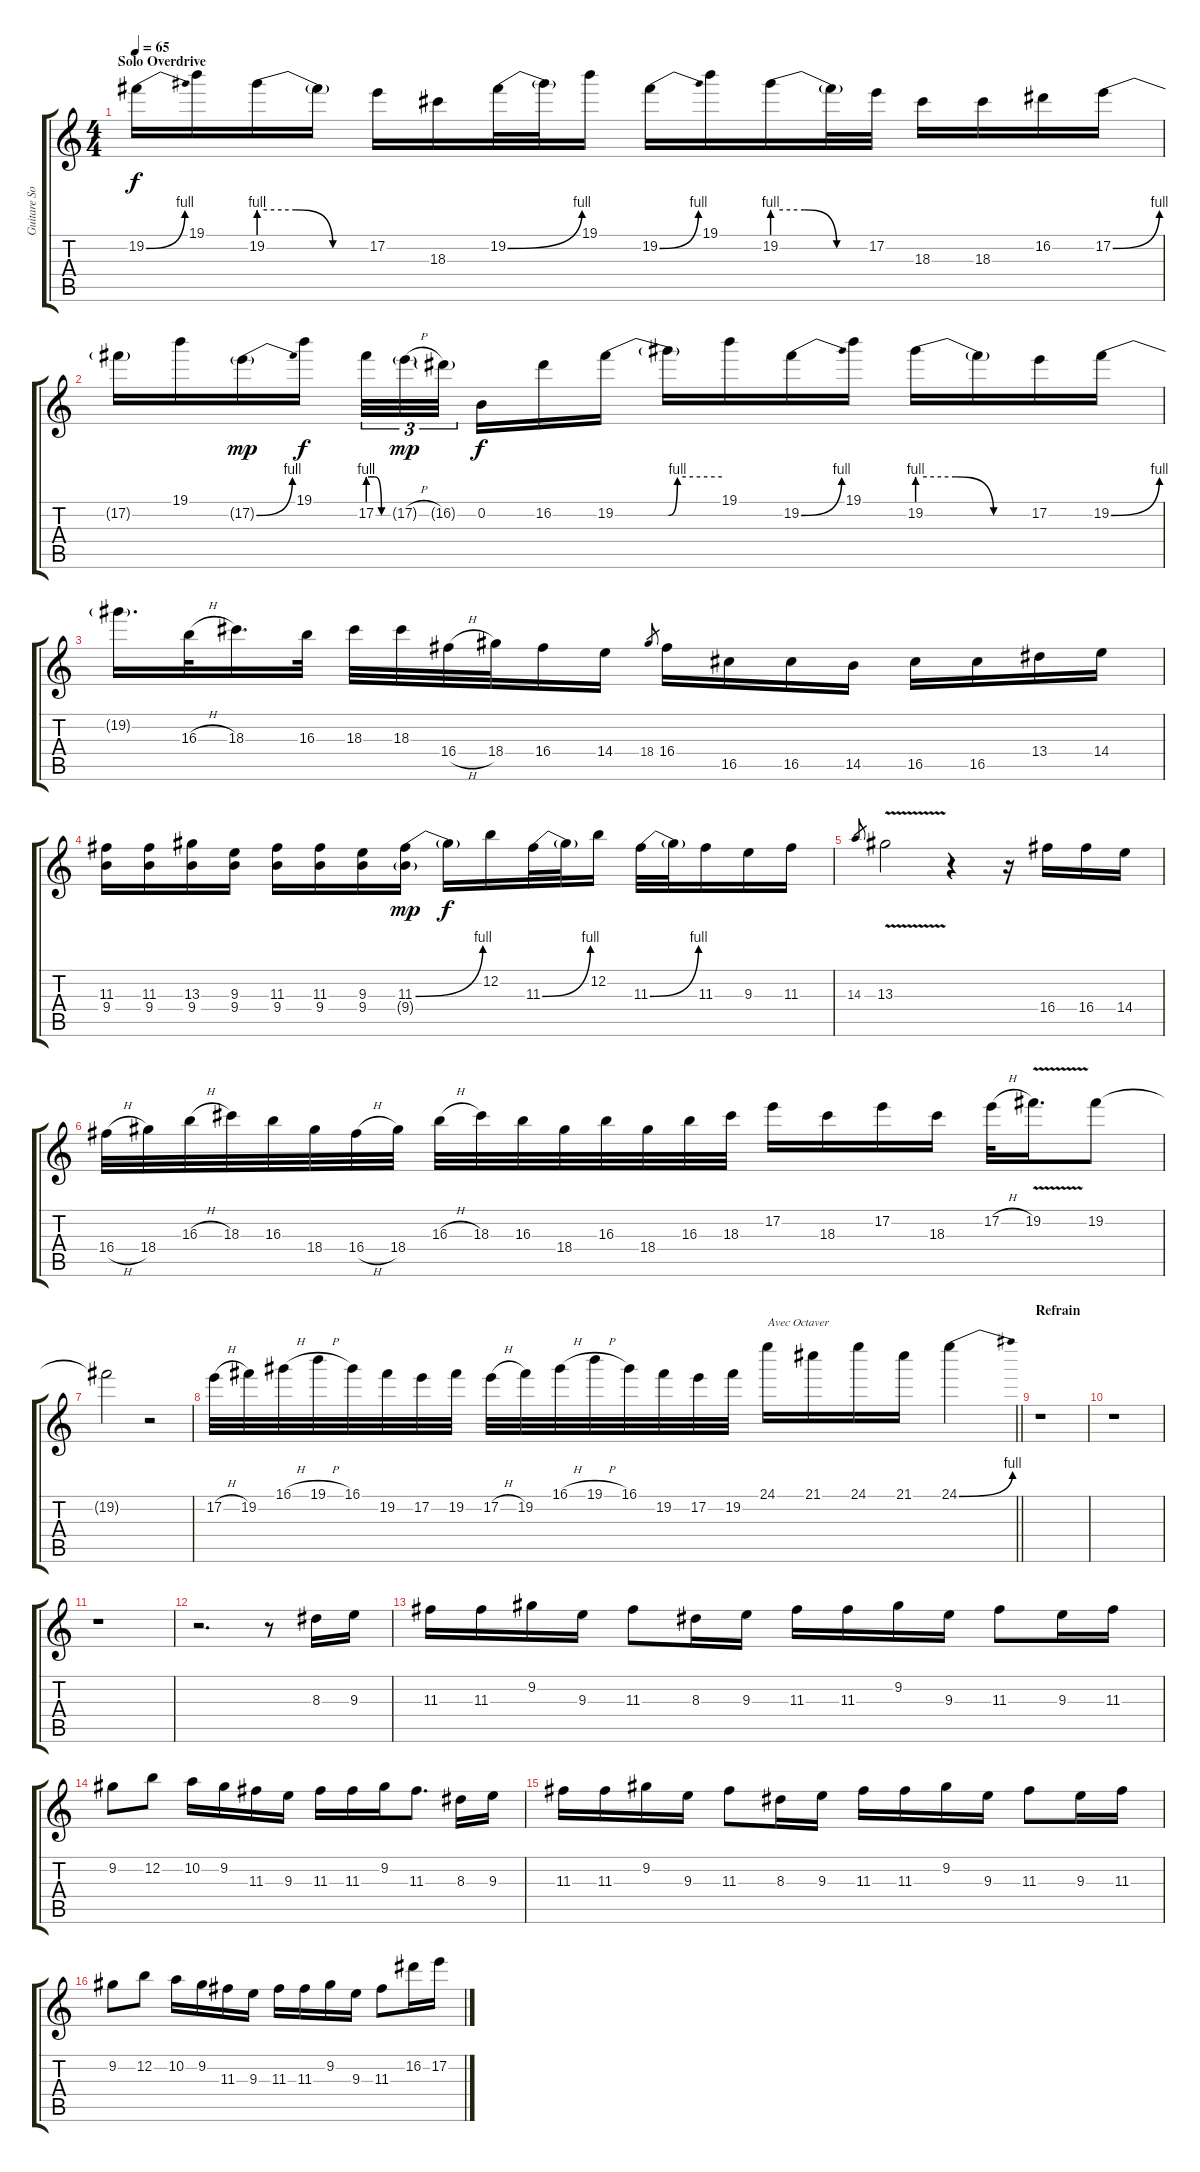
\track ("Guitare Solo 2" "Guitare So") {instrument overdrivenguitar}
\staff {score tabs}
\tuning (E4 B3 G3 D3 A2 E2) {hide}
\ts (4 4)
\section ("" "Solo Overdrive")
\tempo 65
\clef g2
\ks c
19.2{be (bend 0 0 60 4)}.16{dy f} 19.1.16 19.2{be (custom 0 4 20 4 40 0 60 0)}.16 19.2{t}.16 17.2.16 18.3.16 19.2{be (bend 0 0 60 4)}.32 19.2{t}.32 19.1.16 19.2{be (bend 0 0 60 4)}.16 19.1.16 19.2{be (custom 0 4 20 4 40 0 60 0)}.16 19.2{t}.32 17.2.32 18.3.16 18.3.16 16.2.16 17.2{be (bend 0 0 60 4)}.16 |
17.2{t}.16 19.1.16 17.2{be (bend 0 0 60 4) g}.16{dy mp} 19.1.16{dy f} 17.2{be (custom 0 4 20 4 40 0 60 0)}.32{tu (3 2)} 17.2{h g}.32{tu (3 2) dy mp} 16.2{g}.32{tu (3 2) beam splitsecondary} 0.2.16{dy f} 16.2.16 19.2{be (custom 0 0 30 0 35 4 60 4)}.16 19.2{t}.16 19.1.16 19.2{be (bend 0 0 60 4)}.16 19.1.16 19.2{be (custom 0 4 20 4 40 0 60 0)}.16 19.2{t}.16 17.2.16 19.2{be (bend 0 0 60 4)}.16 |
19.2{t}.16{d} 16.3{h}.32 18.3.16{d} 16.3.32 18.3.32 18.3.32 16.4{h}.32 18.4.32 16.4.16 14.4.16 18.4.8{gr} 16.4.16 16.5.16 16.5.16 14.5.16 16.5.16 16.5.16 13.4.16 14.4.16 |
(11.3 9.4).16 (11.3 9.4).16 (13.3 9.4).16 (9.3 9.4).16 (11.3 9.4).16 (11.3 9.4).16 (9.3 9.4).16 (11.3{be (bend 0 0 60 4)} 9.4{g}).16{dy mp} 11.3{t}.16{dy f} 12.2.16 11.3{be (bend 0 0 60 4)}.32 11.3{t}.32 12.2.16 11.3{be (bend 0 0 60 4)}.32 11.3{t}.32 11.3.16 9.3.16 11.3.16 |
14.3.8{gr} 13.3{v}.2 r.4 r.16 16.4.16 16.4.16 14.4.16 |
16.4{h}.32 18.4.32 16.3{h}.32 18.3.32 16.3.32 18.4.32 16.4{h}.32 18.4.32 16.3{h}.32 18.3.32 16.3.32 18.4.32 16.3.32 18.4.32 16.3.32 18.3.32 17.2.16 18.3.16 17.2.16 18.3.16 17.2{h}.32 19.2{v}.16{d} 19.2.8 |
19.2{t}.2 r.2 |
\barLineRight lightlight
17.2{h}.32{volume 10} 19.2.32 16.1{h}.32 19.1{h}.32 16.1.32 19.2.32 17.2.32 19.2.32 17.2{h}.32 19.2.32 16.1{h}.32 19.1{h}.32 16.1.32 19.2.32 17.2.32 19.2.32 24.1.16{txt "Avec Octaver"} 21.1.16 24.1.16 21.1.16 24.1{be (bend 0 0 60 4)}.4 |
\section ("" "Refrain")
r.1 |
r.1 |
r.1 |
r.2{d} r.8 8.3.16 9.3.16 |
11.3.16 11.3.16 9.2.16 9.3.16 11.3.8 8.3.16 9.3.16 11.3.16 11.3.16 9.2.16 9.3.16 11.3.8 9.3.16 11.3.16 |
9.2.8 12.2.8 10.2.16 9.2.16 11.3.16 9.3.16 11.3.16 11.3.16 9.2.16 11.3.8{d} 8.3.16 9.3.16 |
11.3.16 11.3.16 9.2.16 9.3.16 11.3.8 8.3.16 9.3.16 11.3.16 11.3.16 9.2.16 9.3.16 11.3.8 9.3.16 11.3.16 |
9.2.8 12.2.8 10.2.16 9.2.16 11.3.16 9.3.16 11.3.16 11.3.16 9.2.16 9.3.16 11.3.8 16.2.16 17.2.16
